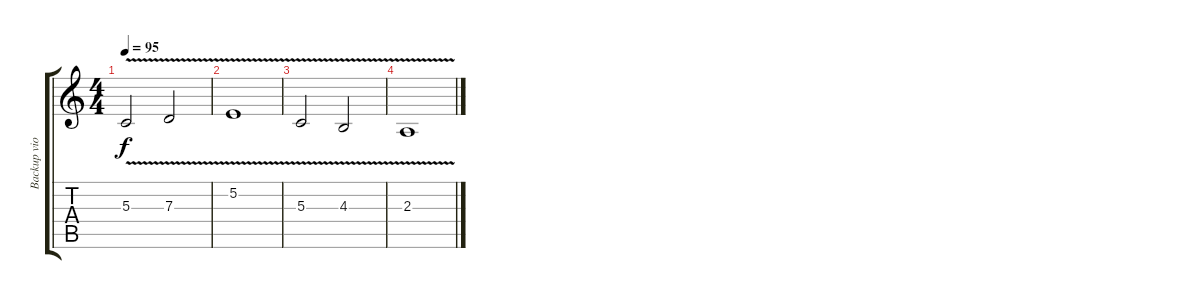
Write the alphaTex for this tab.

\track ("Backup violin" "Backup vio") {instrument violin}
\staff {score tabs}
\tuning (E4 B3 G3 D3 A2 E2) {hide}
\ts (4 4)
\tempo 95
\clef g2
\ks c
5.3{v}.2{dy f} 7.3{v}.2 |
5.2{v}.1 |
5.3{v}.2 4.3{v}.2 |
2.3{v}.1
